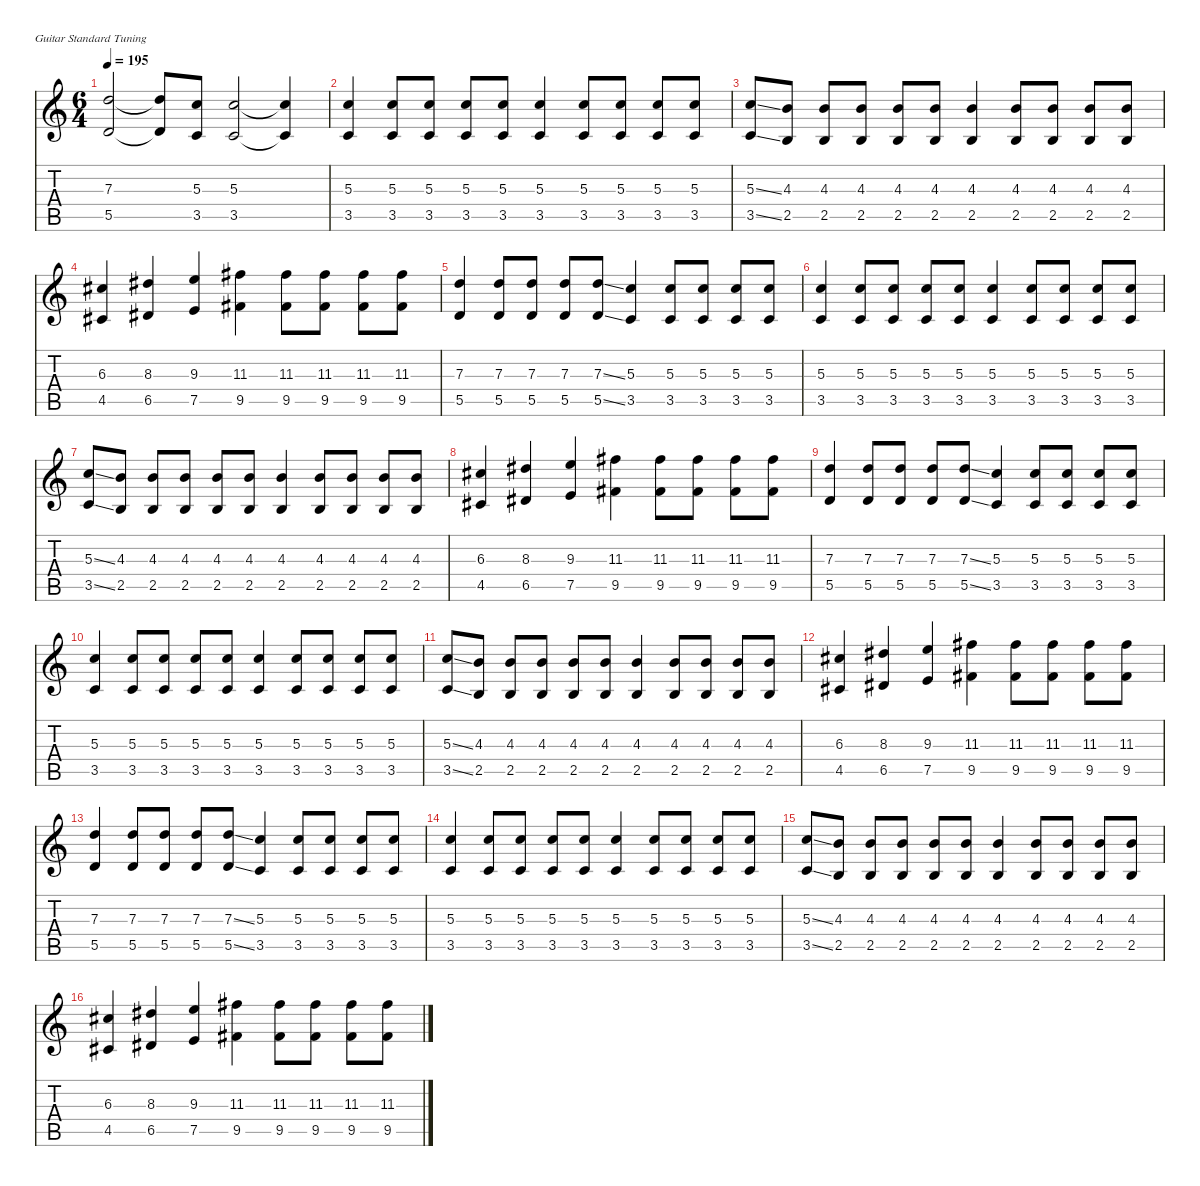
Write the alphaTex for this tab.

\defaultSystemsLayout 4
\hideDynamics
\bracketExtendMode nobrackets
\singleTrackTrackNamePolicy hidden
\multiTrackTrackNamePolicy hidden
\firstSystemTrackNameMode fullname
\firstSystemTrackNameOrientation horizontal
\otherSystemsTrackNameOrientation horizontal
\track ("Guitar 1" "dist.guit.") {mute instrument distortionguitar}
\staff {score tabs}
\tuning (E4 B3 G3 D3 A2 E2)
\ts (6 4)
\tempo 195
\clef g2
\ks c
(7.3 5.5).2{dy f beam Up} (7.3{t} 5.5{t}).8{beam Up} (5.3 3.5).8{beam Up} (5.3 3.5).2{beam Up} (5.3{t} 3.5{t}).4{beam Up} |
(5.3 3.5).4{beam Up} (5.3 3.5).8{beam Up} (5.3 3.5).8{beam Up} (5.3 3.5).8{beam Up} (5.3 3.5).8{beam Up} (5.3 3.5).4{beam Up} (5.3 3.5).8{beam Up} (5.3 3.5).8{beam Up} (5.3 3.5).8{beam Up} (5.3 3.5).8{beam Up} |
(5.3{ss} 3.5{ss}).8{beam Up} (4.3 2.5).8{beam Up} (4.3 2.5).8{beam Up} (4.3 2.5).8{beam Up} (4.3 2.5).8{beam Up} (4.3 2.5).8{beam Up} (4.3 2.5).4{beam Up} (4.3 2.5).8{beam Up} (4.3 2.5).8{beam Up} (4.3 2.5).8{beam Up} (4.3 2.5).8{beam Up} |
(6.3{acc #} 4.5{acc #}).4{beam Up} (8.3{acc #} 6.5{acc #}).4{beam Up} (9.3 7.5).4{beam Up} (11.3{acc #} 9.5{acc #}).4{beam Down} (11.3{acc #} 9.5{acc #}).8{beam Down} (11.3{acc #} 9.5{acc #}).8{beam Down} (11.3{acc #} 9.5{acc #}).8{beam Down} (11.3{acc #} 9.5{acc #}).8{beam Down} |
(7.3 5.5).4{beam Up} (7.3 5.5).8{beam Up} (7.3 5.5).8{beam Up} (7.3 5.5).8{beam Up} (7.3{ss} 5.5{ss}).8{beam Up} (5.3 3.5).4{beam Up} (5.3 3.5).8{beam Up} (5.3 3.5).8{beam Up} (5.3 3.5).8{beam Up} (5.3 3.5).8{beam Up} |
(5.3 3.5).4{beam Up} (5.3 3.5).8{beam Up} (5.3 3.5).8{beam Up} (5.3 3.5).8{beam Up} (5.3 3.5).8{beam Up} (5.3 3.5).4{beam Up} (5.3 3.5).8{beam Up} (5.3 3.5).8{beam Up} (5.3 3.5).8{beam Up} (5.3 3.5).8{beam Up} |
(5.3{ss} 3.5{ss}).8{beam Up} (4.3 2.5).8{beam Up} (4.3 2.5).8{beam Up} (4.3 2.5).8{beam Up} (4.3 2.5).8{beam Up} (4.3 2.5).8{beam Up} (4.3 2.5).4{beam Up} (4.3 2.5).8{beam Up} (4.3 2.5).8{beam Up} (4.3 2.5).8{beam Up} (4.3 2.5).8{beam Up} |
(6.3{acc #} 4.5{acc #}).4{beam Up} (8.3{acc #} 6.5{acc #}).4{beam Up} (9.3 7.5).4{beam Up} (11.3{acc #} 9.5{acc #}).4{beam Down} (11.3{acc #} 9.5{acc #}).8{beam Down} (11.3{acc #} 9.5{acc #}).8{beam Down} (11.3{acc #} 9.5{acc #}).8{beam Down} (11.3{acc #} 9.5{acc #}).8{beam Down} |
(7.3 5.5).4{beam Up} (7.3 5.5).8{beam Up} (7.3 5.5).8{beam Up} (7.3 5.5).8{beam Up} (7.3{ss} 5.5{ss}).8{beam Up} (5.3 3.5).4{beam Up} (5.3 3.5).8{beam Up} (5.3 3.5).8{beam Up} (5.3 3.5).8{beam Up} (5.3 3.5).8{beam Up} |
(5.3 3.5).4{beam Up} (5.3 3.5).8{beam Up} (5.3 3.5).8{beam Up} (5.3 3.5).8{beam Up} (5.3 3.5).8{beam Up} (5.3 3.5).4{beam Up} (5.3 3.5).8{beam Up} (5.3 3.5).8{beam Up} (5.3 3.5).8{beam Up} (5.3 3.5).8{beam Up} |
(5.3{ss} 3.5{ss}).8{beam Up} (4.3 2.5).8{beam Up} (4.3 2.5).8{beam Up} (4.3 2.5).8{beam Up} (4.3 2.5).8{beam Up} (4.3 2.5).8{beam Up} (4.3 2.5).4{beam Up} (4.3 2.5).8{beam Up} (4.3 2.5).8{beam Up} (4.3 2.5).8{beam Up} (4.3 2.5).8{beam Up} |
(6.3{acc #} 4.5{acc #}).4{beam Up} (8.3{acc #} 6.5{acc #}).4{beam Up} (9.3 7.5).4{beam Up} (11.3{acc #} 9.5{acc #}).4{beam Down} (11.3{acc #} 9.5{acc #}).8{beam Down} (11.3{acc #} 9.5{acc #}).8{beam Down} (11.3{acc #} 9.5{acc #}).8{beam Down} (11.3{acc #} 9.5{acc #}).8{beam Down} |
(7.3 5.5).4{beam Up} (7.3 5.5).8{beam Up} (7.3 5.5).8{beam Up} (7.3 5.5).8{beam Up} (7.3{ss} 5.5{ss}).8{beam Up} (5.3 3.5).4{beam Up} (5.3 3.5).8{beam Up} (5.3 3.5).8{beam Up} (5.3 3.5).8{beam Up} (5.3 3.5).8{beam Up} |
(5.3 3.5).4{beam Up} (5.3 3.5).8{beam Up} (5.3 3.5).8{beam Up} (5.3 3.5).8{beam Up} (5.3 3.5).8{beam Up} (5.3 3.5).4{beam Up} (5.3 3.5).8{beam Up} (5.3 3.5).8{beam Up} (5.3 3.5).8{beam Up} (5.3 3.5).8{beam Up} |
(5.3{ss} 3.5{ss}).8{beam Up} (4.3 2.5).8{beam Up} (4.3 2.5).8{beam Up} (4.3 2.5).8{beam Up} (4.3 2.5).8{beam Up} (4.3 2.5).8{beam Up} (4.3 2.5).4{beam Up} (4.3 2.5).8{beam Up} (4.3 2.5).8{beam Up} (4.3 2.5).8{beam Up} (4.3 2.5).8{beam Up} |
(6.3{acc #} 4.5{acc #}).4{beam Up} (8.3{acc #} 6.5{acc #}).4{beam Up} (9.3 7.5).4{beam Up} (11.3{acc #} 9.5{acc #}).4{beam Down} (11.3{acc #} 9.5{acc #}).8{beam Down} (11.3{acc #} 9.5{acc #}).8{beam Down} (11.3{acc #} 9.5{acc #}).8{beam Down} (11.3{acc #} 9.5{acc #}).8{beam Down}
